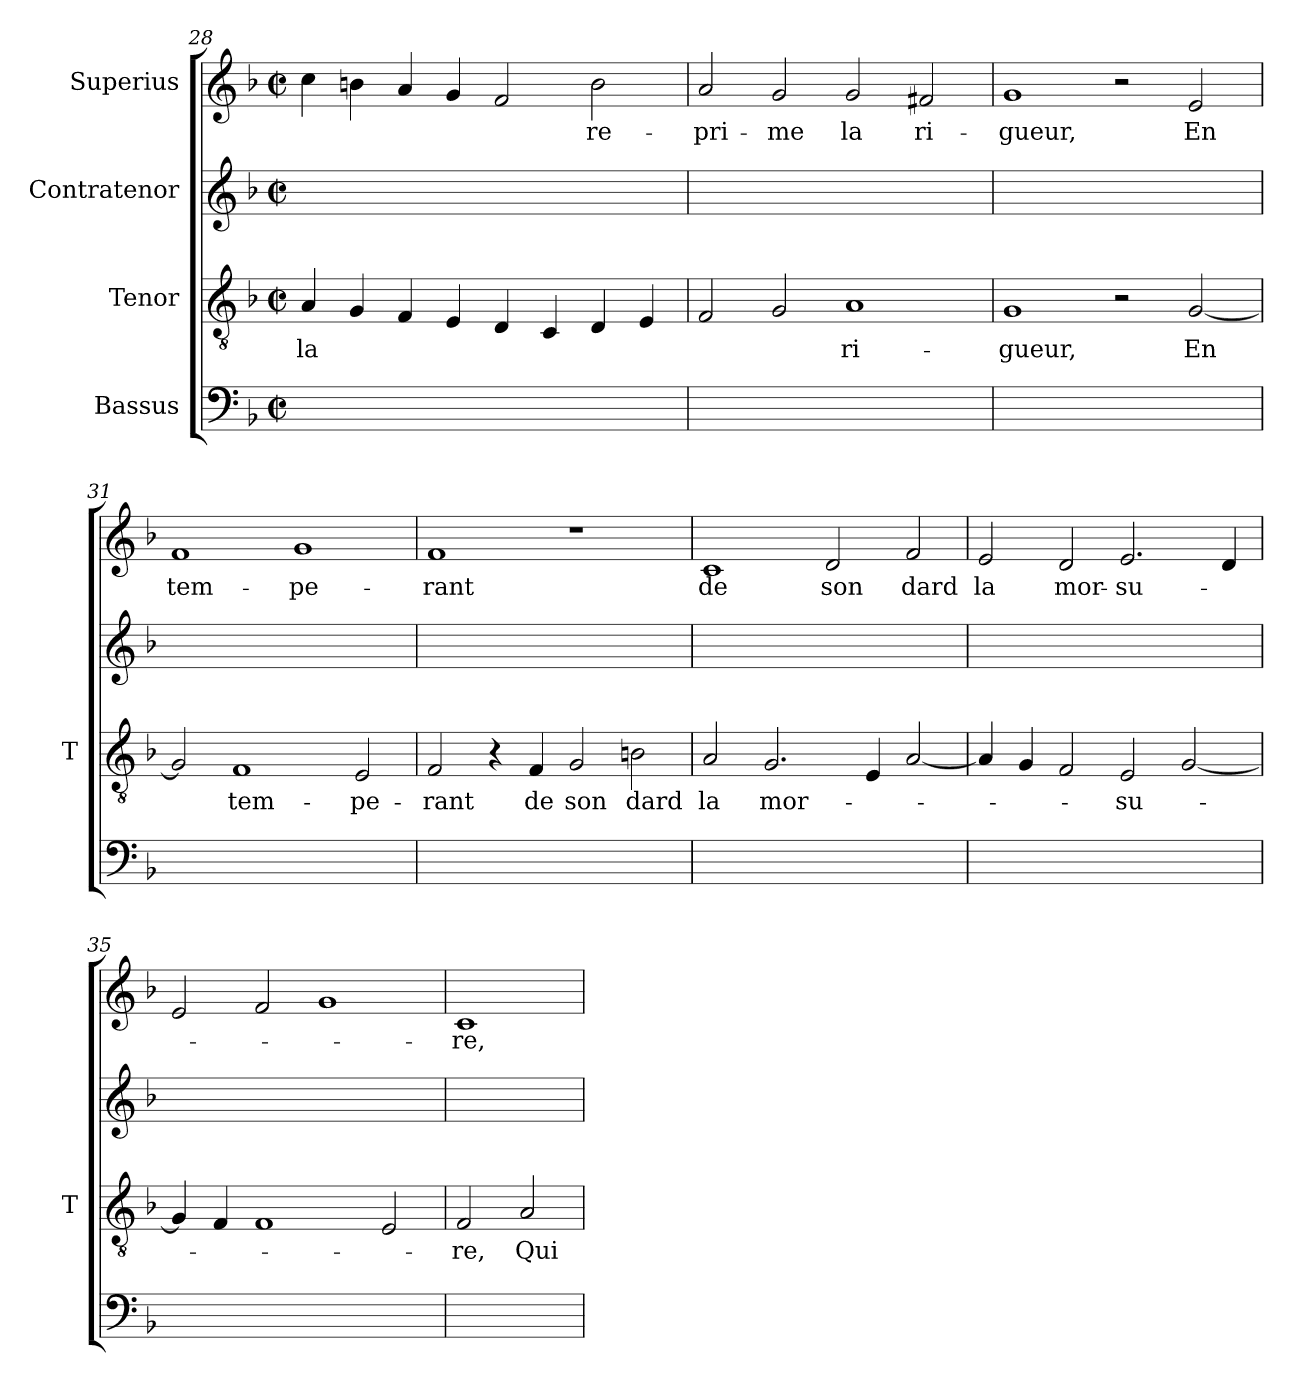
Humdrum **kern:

**kern	**kern	**text	**kern	**kern	**text
*part4	*part3	*part3	*part2	*part1	*part1
*staff4	*staff3	*staff3	*staff2	*staff1	*staff1
*I"Bassus	*I"Tenor	*	*I"Contratenor	*I"Superius	*
*	*I'T	*	*	*	*
*clefF4	*clefGv2	*	*clefG2	*clefG2	*
*k[b-]	*k[b-]	*	*k[b-]	*k[b-]	*
*F:	*F:	*	*F:	*F:	*
*M2/2	*M2/2	*	*M2/2	*M2/2	*
*met(c|)	*met(c|)	*	*met(c|)	*met(c|)	*
=28	=28	=28	=28	=28	=28
1ryy	4A	-la	1ryy	4cc	.
.	4G	.	.	4b	.
.	4F	.	.	4a	.
.	4E	.	.	4g	.
1ryy	4D	.	1ryy	2f	.
.	4C	.	.	.	.
.	4D	.	.	2b	re-
.	4E	.	.	.	.
!!LO:PB:g=z
=29	=29	=29	=29	=29	=29
1ryy	2F	.	1ryy	2a	pri-
.	2G	.	.	2g	-me
1ryy	1A	ri-	1ryy	2g	-la
.	.	.	.	2f#X	ri-
=30	=30	=30	=30	=30	=30
1ryy	1G	-gueur,	1ryy	1g	-gueur,
1ryy	2r	.	1ryy	2r	.
.	[2G	-En	.	2e	-En
=31	=31	=31	=31	=31	=31
1ryy	2G]	.	1ryy	1f	tem-
.	1F	tem-	.	.	.
1ryy	.	.	1ryy	1g	pe-
.	2E	pe-	.	.	.
=32	=32	=32	=32	=32	=32
1ryy	2F	-rant	1ryy	1f	-rant
.	4r	.	.	.	.
.	4F	-de	.	.	.
1ryy	2G	-son	1ryy	1r	.
.	2B	-dard	.	.	.
=33	=33	=33	=33	=33	=33
1ryy	2A	-la	1ryy	1c	-de
.	2.G	mor-	.	.	.
1ryy	.	.	1ryy	2d	-son
.	4E	.	.	.	.
.	[2A	.	.	2f	-dard
!!LO:PB:g=z
=34	=34	=34	=34	=34	=34
1ryy	4A]	.	1ryy	2e	-la
.	4G	.	.	.	.
.	2F	.	.	2d	mor-
1ryy	2E	su-	1ryy	2.e	su-
.	[2G	.	.	.	.
.	.	.	.	4d	.
=35	=35	=35	=35	=35	=35
1ryy	4G]	.	1ryy	2e	.
.	4F	.	.	.	.
.	1F	.	.	2f	.
1ryy	.	.	1ryy	1g	.
.	2E	.	.	.	.
=36	=36	=36	=36	=36	=36
1ryy	2F	-re,	1ryy	1c	-re,
.	2A	-Qui	.	.	.
=	=	=	=	=	=
*-	*-	*-	*-	*-	*-
